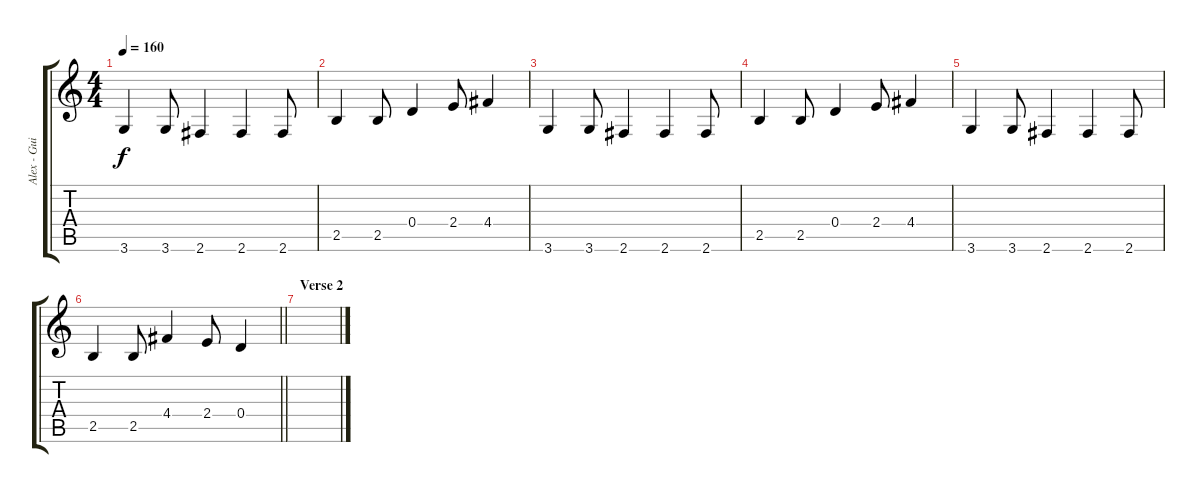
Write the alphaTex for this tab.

\track ("Alex - Guitar" "Alex - Gui") {instrument electricguitarclean}
\staff {score tabs}
\tuning (E4 B3 G3 D3 A2 E2) {hide}
\ts (4 4)
\tempo 160
\clef g2
\ks c
3.6.4{dy f} 3.6.8 2.6.4 2.6.4 2.6.8 |
2.5.4 2.5.8 0.4.4 2.4.8 4.4.4 |
3.6.4 3.6.8 2.6.4 2.6.4 2.6.8 |
2.5.4 2.5.8 0.4.4 2.4.8 4.4.4 |
3.6.4 3.6.8 2.6.4 2.6.4 2.6.8 |
\barLineRight lightlight
2.5.4 2.5.8 4.4.4 2.4.8 0.4.4 |
\section ("" "Verse 2")
